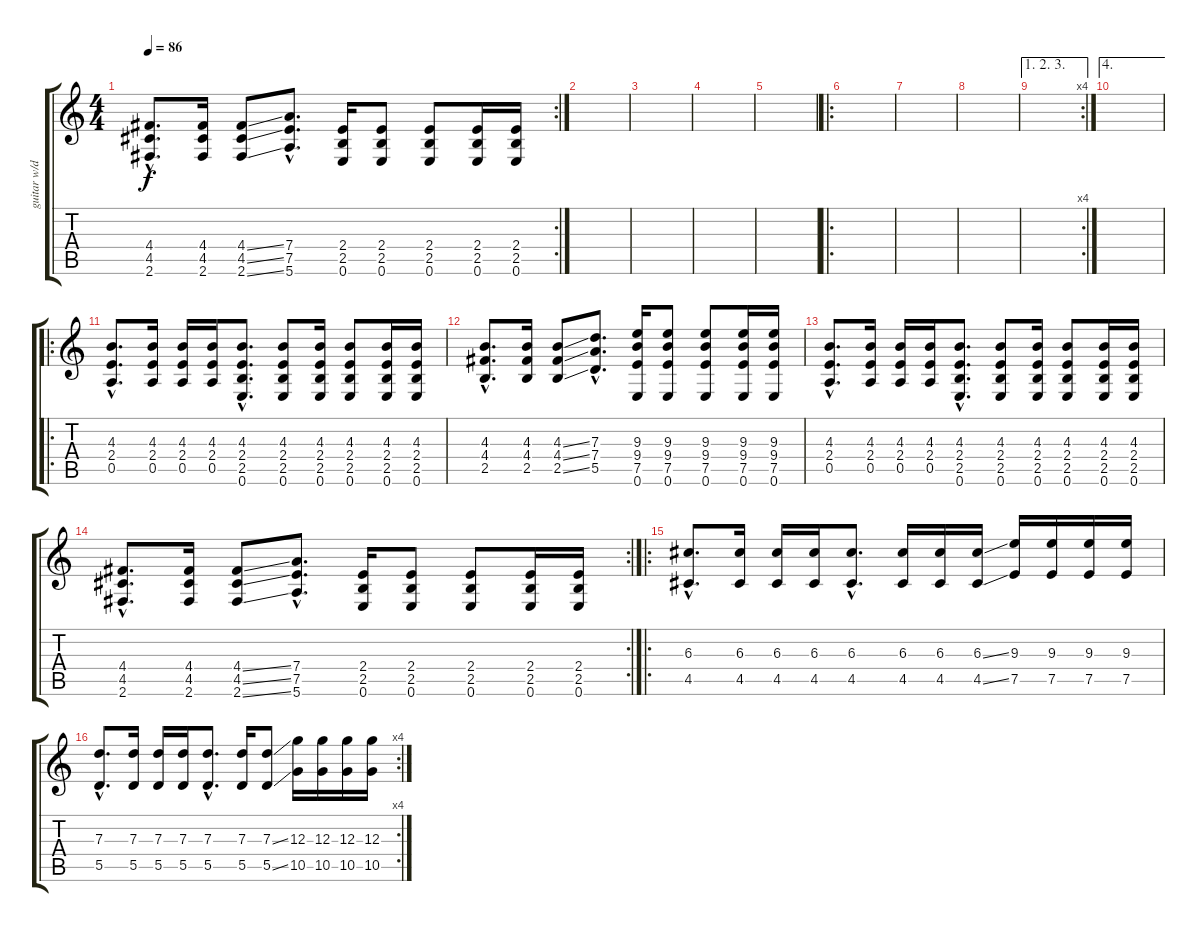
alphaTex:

\track ("guitar w/dist" "guitar w/d") {instrument distortionguitar}
\staff {score tabs}
\tuning (E4 B3 G3 D3 A2 E2) {hide}
\rc 2
\ts (4 4)
\tempo 86
\clef g2
\ks c
(4.4{hac} 4.5{hac} 2.6{hac}).8{d dy f} (4.4 4.5 2.6).16 (4.4{ss} 4.5{ss} 2.6{ss}).8 (7.4{hac} 7.5{hac} 5.6{hac}).8{d} (2.4 2.5 0.6).16 (2.4 2.5 0.6).8 (2.4 2.5 0.6).8 (2.4 2.5 0.6).16 (2.4 2.5 0.6).16 |
|
|
|
|
\ro
|
|
|
\ae (1 2 3)
\rc 4
|
\ae 4
|
\ro
(4.3{hac} 2.4{hac} 0.5{hac}).8{d} (4.3 2.4 0.5).16 (4.3 2.4 0.5).16 (4.3 2.4 0.5).16 (4.3{hac} 2.4{hac} 2.5{hac} 0.6{hac}).8{d} (4.3 2.4 2.5 0.6).8 (4.3 2.4 2.5 0.6).16 (4.3 2.4 2.5 0.6).8 (4.3 2.4 2.5 0.6).16 (4.3 2.4 2.5 0.6).16 |
(4.3{hac} 4.4{hac} 2.5{hac}).8{d} (4.3 4.4 2.5).16 (4.3{ss} 4.4{ss} 2.5{ss}).8 (7.3{hac} 7.4{hac} 5.5{hac}).8{d} (9.3 9.4 7.5 0.6).16 (9.3 9.4 7.5 0.6).8 (9.3 9.4 7.5 0.6).8 (9.3 9.4 7.5 0.6).16 (9.3 9.4 7.5 0.6).16 |
(4.3{hac} 2.4{hac} 0.5{hac}).8{d} (4.3 2.4 0.5).16 (4.3 2.4 0.5).16 (4.3 2.4 0.5).16 (4.3{hac} 2.4{hac} 2.5{hac} 0.6{hac}).8{d} (4.3 2.4 2.5 0.6).8 (4.3 2.4 2.5 0.6).16 (4.3 2.4 2.5 0.6).8 (4.3 2.4 2.5 0.6).16 (4.3 2.4 2.5 0.6).16 |
\rc 2
(4.4{hac} 4.5{hac} 2.6{hac}).8{d} (4.4 4.5 2.6).16 (4.4{ss} 4.5{ss} 2.6{ss}).8 (7.4{hac} 7.5{hac} 5.6{hac}).8{d} (2.4 2.5 0.6).16 (2.4 2.5 0.6).8 (2.4 2.5 0.6).8 (2.4 2.5 0.6).16 (2.4 2.5 0.6).16 |
\ro
(6.3{hac} 4.5{hac}).8{d} (6.3 4.5).16 (6.3 4.5).16 (6.3 4.5).16 (6.3{hac} 4.5{hac}).8{d} (6.3 4.5).16 (6.3 4.5).16 (6.3{ss} 4.5{ss}).16 (9.3 7.5).16 (9.3 7.5).16 (9.3 7.5).16 (9.3 7.5).16 |
\rc 4
(7.3{hac} 5.5{hac}).8{d} (7.3 5.5).16 (7.3 5.5).16 (7.3 5.5).16 (7.3{hac} 5.5{hac}).8{d} (7.3 5.5).16 (7.3{ss} 5.5{ss}).8 (12.3 10.5).16 (12.3 10.5).16 (12.3 10.5).16 (12.3 10.5).16
